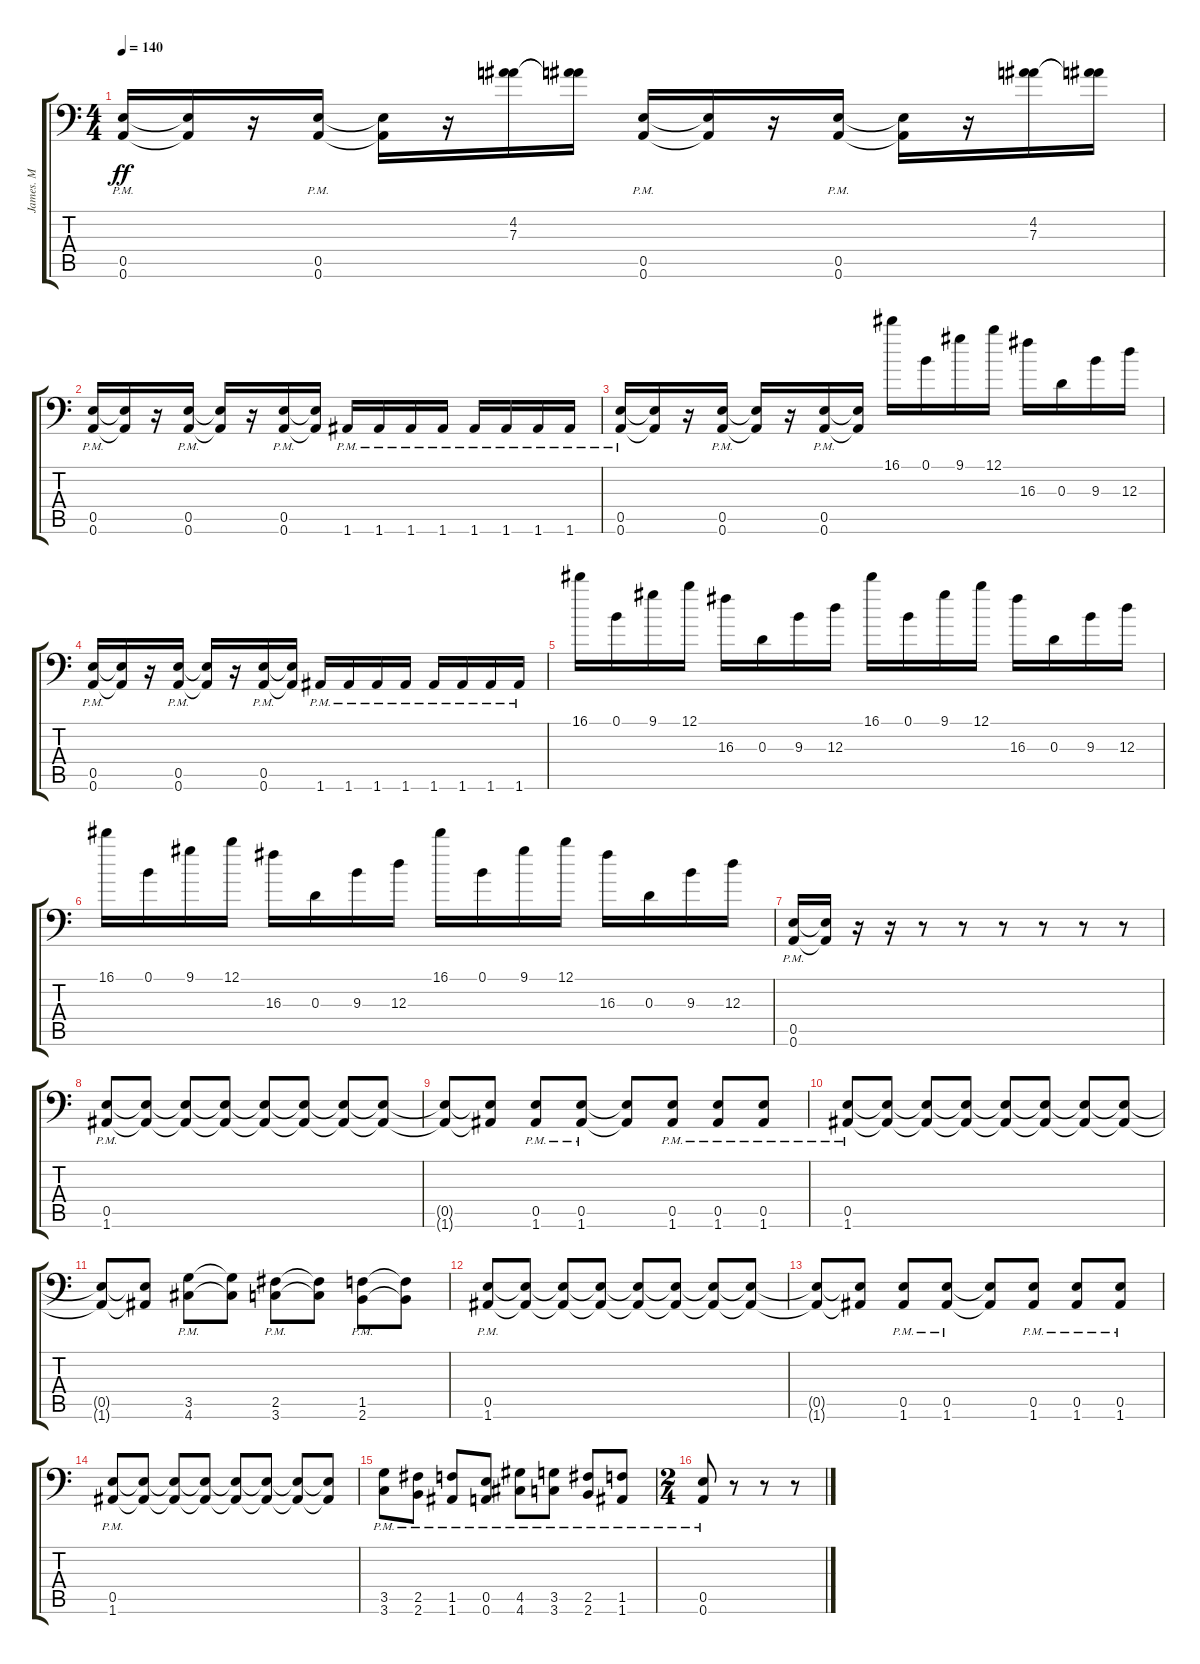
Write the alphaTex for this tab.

\track ("James. M" "James. M") {instrument distortionguitar}
\staff {score tabs}
\tuning (B3 Gb3 D3 A2 E2 A1) {hide}
\ts (4 4)
\tempo 140
\clef f4
\ks c
(0.5{pm} 0.6{pm}).16{dy ff} (0.5{t} 0.6{t}).16 r.16 (0.5{pm} 0.6{pm}).16 (0.5{t} 0.6{t}).16 r.16 (4.2 7.3).16 (4.2{t} 7.3{t}).16 (0.5{pm} 0.6{pm}).16 (0.5{t} 0.6{t}).16 r.16 (0.5{pm} 0.6{pm}).16 (0.5{t} 0.6{t}).16 r.16 (4.2 7.3).16 (4.2{t} 7.3{t}).16 |
(0.5{pm} 0.6{pm}).16 (0.5{t} 0.6{t}).16 r.16 (0.5{pm} 0.6{pm}).16 (0.5{t} 0.6{t}).16 r.16 (0.5{pm} 0.6{pm}).16 (0.5{t} 0.6{t}).16 1.6{pm}.16 1.6{pm}.16 1.6{pm}.16 1.6{pm}.16 1.6{pm}.16 1.6{pm}.16 1.6{pm}.16 1.6{pm}.16 |
(0.5{pm} 0.6{pm}).16 (0.5{t} 0.6{t}).16 r.16 (0.5{pm} 0.6{pm}).16 (0.5{t} 0.6{t}).16 r.16 (0.5{pm} 0.6{pm}).16 (0.5{t} 0.6{t}).16 16.1.16 0.1.16 9.1.16 12.1.16 16.3.16 0.3.16 9.3.16 12.3.16 |
(0.5{pm} 0.6{pm}).16 (0.5{t} 0.6{t}).16 r.16 (0.5{pm} 0.6{pm}).16 (0.5{t} 0.6{t}).16 r.16 (0.5{pm} 0.6{pm}).16 (0.5{t} 0.6{t}).16 1.6{pm}.16 1.6{pm}.16 1.6{pm}.16 1.6{pm}.16 1.6{pm}.16 1.6{pm}.16 1.6{pm}.16 1.6{pm}.16 |
16.1.16 0.1.16 9.1.16 12.1.16 16.3.16 0.3.16 9.3.16 12.3.16 16.1.16 0.1.16 9.1.16 12.1.16 16.3.16 0.3.16 9.3.16 12.3.16 |
16.1.16 0.1.16 9.1.16 12.1.16 16.3.16 0.3.16 9.3.16 12.3.16 16.1.16 0.1.16 9.1.16 12.1.16 16.3.16 0.3.16 9.3.16 12.3.16 |
(0.5{pm} 0.6{pm}).16 (0.5{t} 0.6{t}).16 r.16 r.16 r.8 r.8 r.8 r.8 r.8 r.8 |
(0.5{pm} 1.6{pm}).8 (0.5{t} 1.6{t}).8 (0.5{t} 1.6{t}).8 (0.5{t} 1.6{t}).8 (0.5{t} 1.6{t}).8 (0.5{t} 1.6{t}).8 (0.5{t} 1.6{t}).8 (0.5{t} 1.6{t}).8 |
(0.5{t} 1.6{t}).8 (0.5{t} 1.6{t}).8 (0.5{pm} 1.6{pm}).8 (0.5{pm} 1.6{pm}).8 (0.5{t} 1.6{t}).8 (0.5{pm} 1.6{pm}).8 (0.5{pm} 1.6{pm}).8 (0.5{pm} 1.6{pm}).8 |
(0.5{pm} 1.6{pm}).8 (0.5{t} 1.6{t}).8 (0.5{t} 1.6{t}).8 (0.5{t} 1.6{t}).8 (0.5{t} 1.6{t}).8 (0.5{t} 1.6{t}).8 (0.5{t} 1.6{t}).8 (0.5{t} 1.6{t}).8 |
(0.5{t} 1.6{t}).8 (0.5{t} 1.6{t}).8 (3.5{pm} 4.6{pm}).8 (3.5{t} 4.6{t}).8 (2.5{pm} 3.6{pm}).8 (2.5{t} 3.6{t}).8 (1.5{pm} 2.6{pm}).8 (1.5{t} 2.6{t}).8 |
(0.5{pm} 1.6{pm}).8 (0.5{t} 1.6{t}).8 (0.5{t} 1.6{t}).8 (0.5{t} 1.6{t}).8 (0.5{t} 1.6{t}).8 (0.5{t} 1.6{t}).8 (0.5{t} 1.6{t}).8 (0.5{t} 1.6{t}).8 |
(0.5{t} 1.6{t}).8 (0.5{t} 1.6{t}).8 (0.5{pm} 1.6{pm}).8 (0.5{pm} 1.6{pm}).8 (0.5{t} 1.6{t}).8 (0.5{pm} 1.6{pm}).8 (0.5{pm} 1.6{pm}).8 (0.5{pm} 1.6{pm}).8 |
(0.5{pm} 1.6{pm}).8 (0.5{t} 1.6{t}).8 (0.5{t} 1.6{t}).8 (0.5{t} 1.6{t}).8 (0.5{t} 1.6{t}).8 (0.5{t} 1.6{t}).8 (0.5{t} 1.6{t}).8 (0.5{t} 1.6{t}).8 |
(3.5{pm} 3.6{pm}).8 (2.5{pm} 2.6{pm}).8 (1.5{pm} 1.6{pm}).8 (0.5{pm} 0.6{pm}).8 (4.5{pm} 4.6{pm}).8 (3.5{pm} 3.6{pm}).8 (2.5{pm} 2.6{pm}).8 (1.5{pm} 1.6{pm}).8 |
\ts (2 4)
(0.5{pm} 0.6{pm}).8 r.8 r.8 r.8
